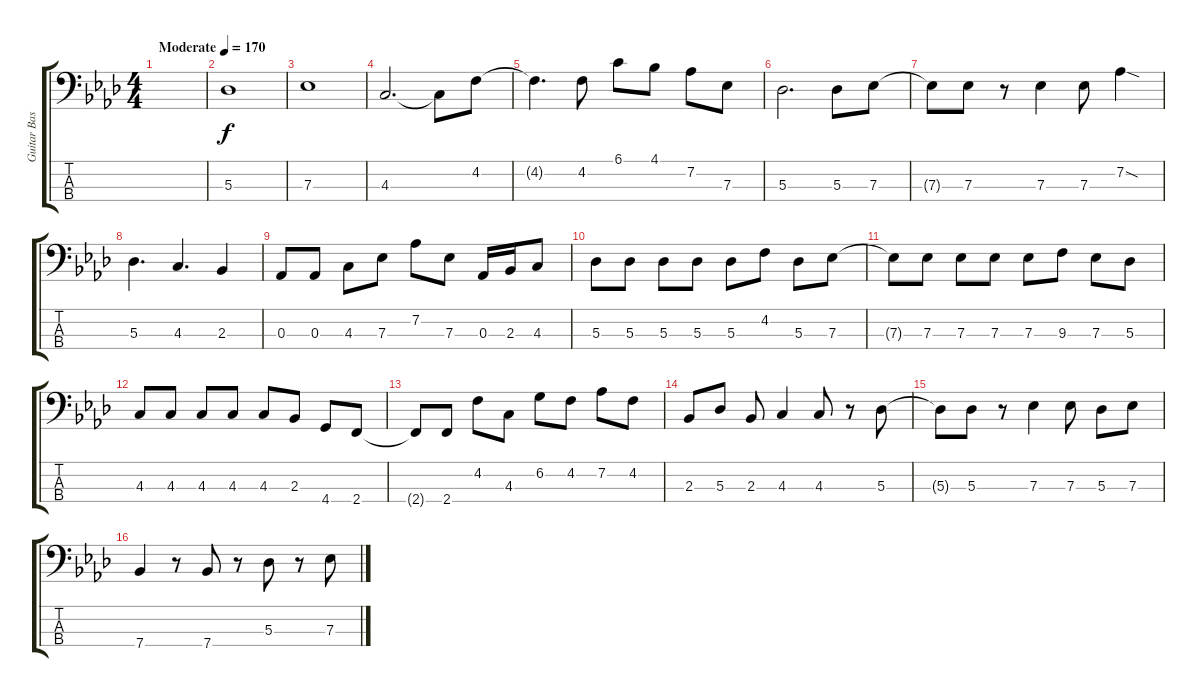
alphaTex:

\track ("Guitar Bass" "Guitar Bas") {instrument electricbassfinger}
\staff {score tabs}
\tuning (Gb2 Db2 Ab1 Eb1) {hide}
\ts (4 4)
\tempo (170 "Moderate")
\clef f4
\ks ab
|
5.3.1 |
7.3.1 |
4.3.2{d} 4.3{t}.8 4.2.8 |
4.2{t}.4{d} 4.2.8 6.1.8 4.1.8 7.2.8 7.3.8 |
5.3.2{d} 5.3.8 7.3.8 |
7.3{t}.8 7.3.8 r.8 7.3.4 7.3.8 7.2{sod}.4 |
5.3.4{d} 4.3.4{d} 2.3.4 |
0.3.8 0.3.8 4.3.8 7.3.8 7.2.8 7.3.8 0.3.16 2.3.16 4.3.8 |
5.3.8 5.3.8 5.3.8 5.3.8 5.3.8 4.2.8 5.3.8 7.3.8 |
7.3{t}.8 7.3.8 7.3.8 7.3.8 7.3.8 9.3.8 7.3.8 5.3.8 |
4.3.8 4.3.8 4.3.8 4.3.8 4.3.8 2.3.8 4.4.8 2.4.8 |
2.4{t}.8 2.4.8 4.2.8 4.3.8 6.2.8 4.2.8 7.2.8 4.2.8 |
2.3.8 5.3.8 2.3.8 4.3.4 4.3.8 r.8 5.3.8 |
5.3{t}.8 5.3.8 r.8 7.3.4 7.3.8 5.3.8 7.3.8 |
7.4.4 r.8 7.4.8 r.8 5.3.8 r.8 7.3.8
